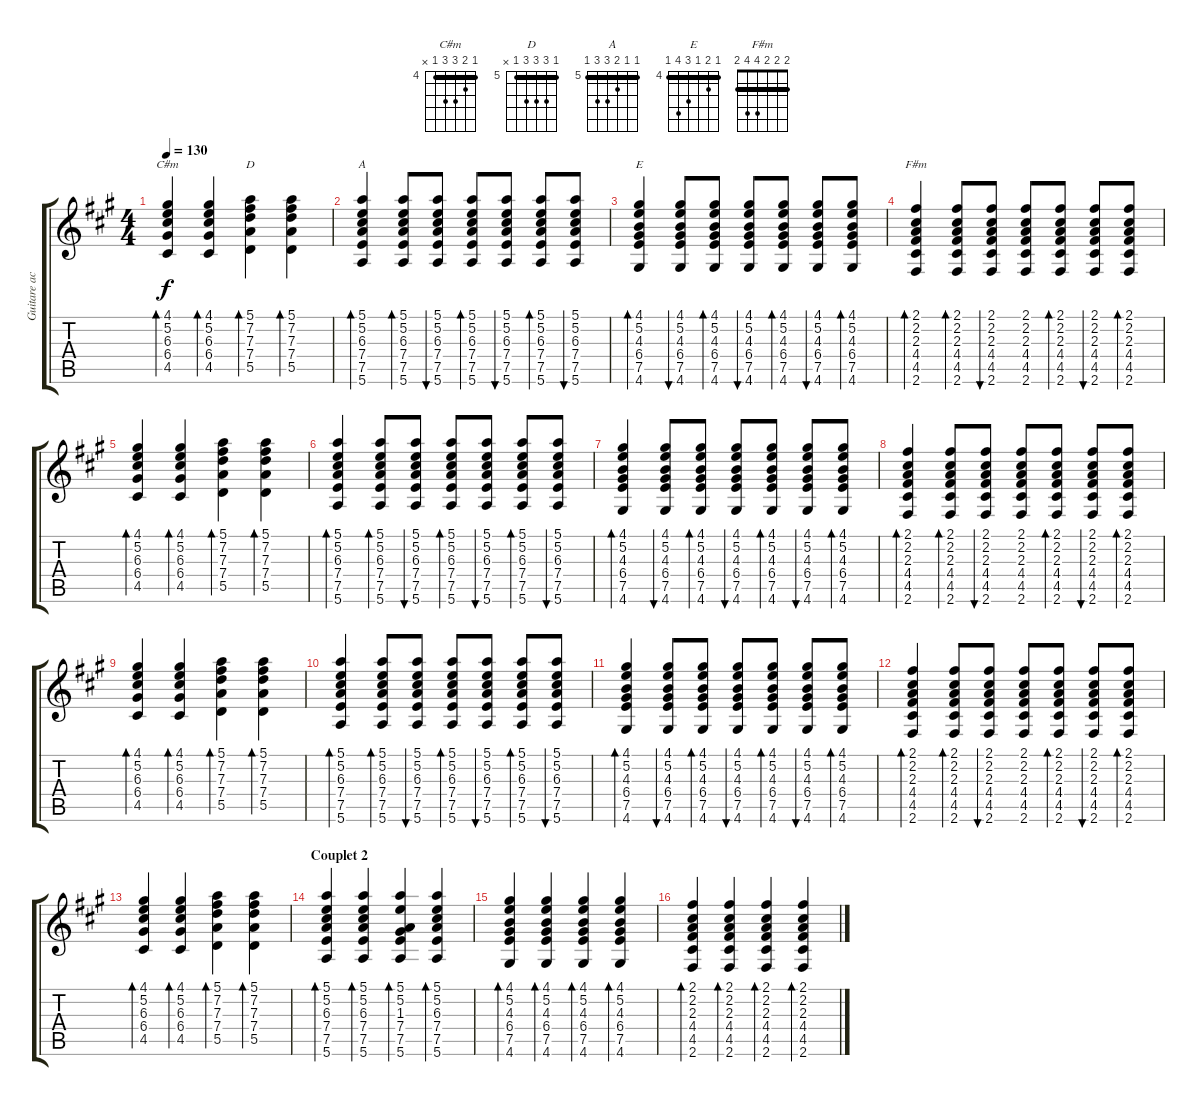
\track ("Guitare acompagnement" "Guitare ac") {instrument electricguitarjazz}
\staff {score tabs}
\tuning (E4 B3 G3 D3 A2 E2) {hide}
\chord ("C#m" 4 5 6 6 4 x) {firstfret 4 barre 4}
\chord ("D" 5 7 7 7 5 x) {firstfret 5 barre 5}
\chord ("A" 5 5 6 7 7 5) {firstfret 5 barre 5}
\chord ("E" 4 5 4 6 7 4) {firstfret 4 barre 4}
\chord ("F#m" 2 2 2 4 4 2) {barre 2}
\ts (4 4)
\tempo 130
\clef g2
\ks a
(4.1 5.2 6.3 6.4 4.5).4{bd 60 ch "C#m" dy f} (4.1 5.2 6.3 6.4 4.5).4{bd 60} (5.1 7.2 7.3 7.4 5.5).4{bd 60 ch "D"} (5.1 7.2 7.3 7.4 5.5).4{bd 60} |
(5.1 5.2 6.3 7.4 7.5 5.6).4{bd 60 ch "A"} (5.1 5.2 6.3 7.4 7.5 5.6).8{bd 60} (5.1 5.2 6.3 7.4 7.5 5.6).8{bu 60} (5.1 5.2 6.3 7.4 7.5 5.6).8{bd 60} (5.1 5.2 6.3 7.4 7.5 5.6).8{bu 60} (5.1 5.2 6.3 7.4 7.5 5.6).8{bd 60} (5.1 5.2 6.3 7.4 7.5 5.6).8{bu 60} |
(4.1 5.2 4.3 6.4 7.5 4.6).4{bd 60 ch "E"} (4.1 5.2 4.3 6.4 7.5 4.6).8{bu 60} (4.1 5.2 4.3 6.4 7.5 4.6).8{bd 60} (4.1 5.2 4.3 6.4 7.5 4.6).8{bu 60} (4.1 5.2 4.3 6.4 7.5 4.6).8{bd 60} (4.1 5.2 4.3 6.4 7.5 4.6).8{bu 60} (4.1 5.2 4.3 6.4 7.5 4.6).8{bd 60} |
(2.1 2.2 2.3 4.4 4.5 2.6).4{bd 60 ch "F#m"} (2.1 2.2 2.3 4.4 4.5 2.6).8{bd 60} (2.1 2.2 2.3 4.4 4.5 2.6).8{bu 60} (2.1 2.2 2.3 4.4 4.5 2.6).8 (2.1 2.2 2.3 4.4 4.5 2.6).8{bd 60} (2.1 2.2 2.3 4.4 4.5 2.6).8{bu 60} (2.1 2.2 2.3 4.4 4.5 2.6).8{bd 60} |
(4.1 5.2 6.3 6.4 4.5).4{bd 60} (4.1 5.2 6.3 6.4 4.5).4{bd 60} (5.1 7.2 7.3 7.4 5.5).4{bd 60} (5.1 7.2 7.3 7.4 5.5).4{bd 60} |
(5.1 5.2 6.3 7.4 7.5 5.6).4{bd 60} (5.1 5.2 6.3 7.4 7.5 5.6).8{bd 60} (5.1 5.2 6.3 7.4 7.5 5.6).8{bu 60} (5.1 5.2 6.3 7.4 7.5 5.6).8{bd 60} (5.1 5.2 6.3 7.4 7.5 5.6).8{bu 60} (5.1 5.2 6.3 7.4 7.5 5.6).8{bd 60} (5.1 5.2 6.3 7.4 7.5 5.6).8{bu 60} |
(4.1 5.2 4.3 6.4 7.5 4.6).4{bd 60} (4.1 5.2 4.3 6.4 7.5 4.6).8{bu 60} (4.1 5.2 4.3 6.4 7.5 4.6).8{bd 60} (4.1 5.2 4.3 6.4 7.5 4.6).8{bu 60} (4.1 5.2 4.3 6.4 7.5 4.6).8{bd 60} (4.1 5.2 4.3 6.4 7.5 4.6).8{bu 60} (4.1 5.2 4.3 6.4 7.5 4.6).8{bd 60} |
(2.1 2.2 2.3 4.4 4.5 2.6).4{bd 60} (2.1 2.2 2.3 4.4 4.5 2.6).8{bd 60} (2.1 2.2 2.3 4.4 4.5 2.6).8{bu 60} (2.1 2.2 2.3 4.4 4.5 2.6).8 (2.1 2.2 2.3 4.4 4.5 2.6).8{bd 60} (2.1 2.2 2.3 4.4 4.5 2.6).8{bu 60} (2.1 2.2 2.3 4.4 4.5 2.6).8{bd 60} |
(4.1 5.2 6.3 6.4 4.5).4{bd 60} (4.1 5.2 6.3 6.4 4.5).4{bd 60} (5.1 7.2 7.3 7.4 5.5).4{bd 60} (5.1 7.2 7.3 7.4 5.5).4{bd 60} |
(5.1 5.2 6.3 7.4 7.5 5.6).4{bd 60} (5.1 5.2 6.3 7.4 7.5 5.6).8{bd 60} (5.1 5.2 6.3 7.4 7.5 5.6).8{bu 60} (5.1 5.2 6.3 7.4 7.5 5.6).8{bd 60} (5.1 5.2 6.3 7.4 7.5 5.6).8{bu 60} (5.1 5.2 6.3 7.4 7.5 5.6).8{bd 60} (5.1 5.2 6.3 7.4 7.5 5.6).8{bu 60} |
(4.1 5.2 4.3 6.4 7.5 4.6).4{bd 60} (4.1 5.2 4.3 6.4 7.5 4.6).8{bu 60} (4.1 5.2 4.3 6.4 7.5 4.6).8{bd 60} (4.1 5.2 4.3 6.4 7.5 4.6).8{bu 60} (4.1 5.2 4.3 6.4 7.5 4.6).8{bd 60} (4.1 5.2 4.3 6.4 7.5 4.6).8{bu 60} (4.1 5.2 4.3 6.4 7.5 4.6).8{bd 60} |
(2.1 2.2 2.3 4.4 4.5 2.6).4{bd 60} (2.1 2.2 2.3 4.4 4.5 2.6).8{bd 60} (2.1 2.2 2.3 4.4 4.5 2.6).8{bu 60} (2.1 2.2 2.3 4.4 4.5 2.6).8 (2.1 2.2 2.3 4.4 4.5 2.6).8{bd 60} (2.1 2.2 2.3 4.4 4.5 2.6).8{bu 60} (2.1 2.2 2.3 4.4 4.5 2.6).8{bd 60} |
(4.1 5.2 6.3 6.4 4.5).4{bd 60} (4.1 5.2 6.3 6.4 4.5).4{bd 60} (5.1 7.2 7.3 7.4 5.5).4{bd 60} (5.1 7.2 7.3 7.4 5.5).4{bd 60} |
\section ("" "Couplet 2")
(5.1 5.2 6.3 7.4 7.5 5.6).4{bd 60} (5.1 5.2 6.3 7.4 7.5 5.6).4{bd 60} (5.1 5.2 1.3 7.4 7.5 5.6).4{bd 60} (5.1 5.2 6.3 7.4 7.5 5.6).4{bd 60} |
(4.1 5.2 4.3 6.4 7.5 4.6).4{bd 60} (4.1 5.2 4.3 6.4 7.5 4.6).4{bd 60} (4.1 5.2 4.3 6.4 7.5 4.6).4{bd 60} (4.1 5.2 4.3 6.4 7.5 4.6).4{bd 60} |
(2.1 2.2 2.3 4.4 4.5 2.6).4{bd 60} (2.1 2.2 2.3 4.4 4.5 2.6).4{bd 60} (2.1 2.2 2.3 4.4 4.5 2.6).4{bd 60} (2.1 2.2 2.3 4.4 4.5 2.6).4{bd 60}
